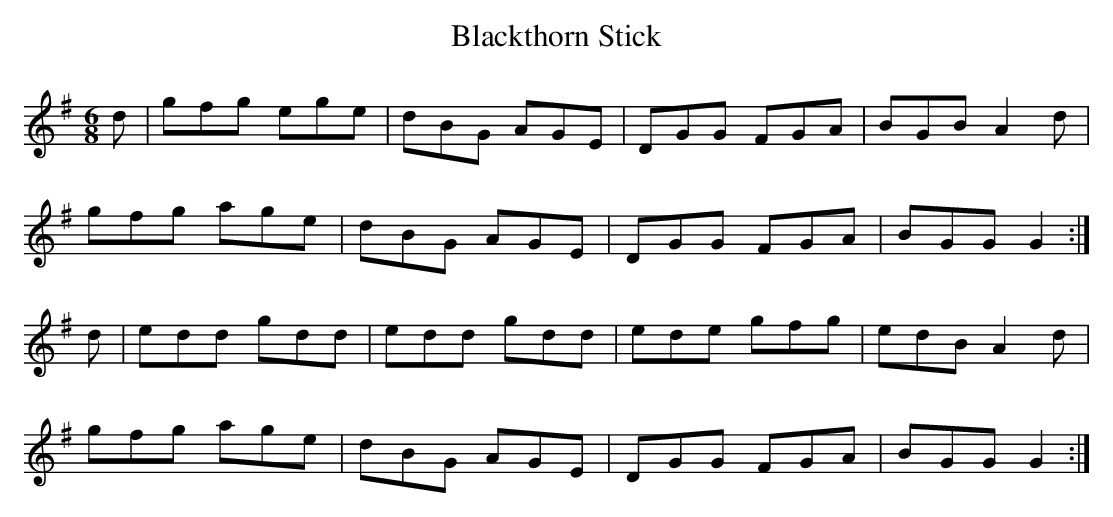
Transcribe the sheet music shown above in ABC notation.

X:1
T:Blackthorn Stick
M:6/8
L:1/8
K:G Major
d|gfg ege|dBG AGE|DGG FGA|BGB A2d|!
gfg age|dBG AGE|DGG FGA|BGG G2:|!
d|edd gdd|edd gdd|ede gfg|edB A2d|!
gfg age|dBG AGE|DGG FGA|BGG G2:|!
